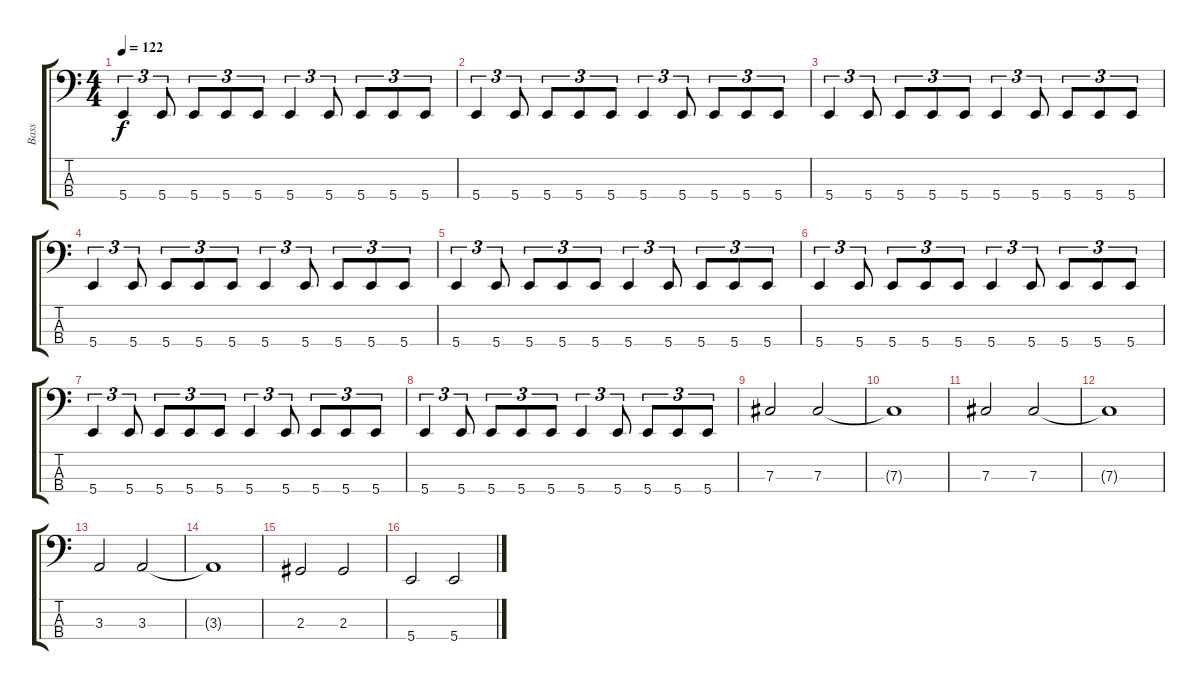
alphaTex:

\track ("Bass" "Bass") {instrument electricbassfinger}
\staff {score tabs}
\tuning (E2 B1 Gb1 B0) {hide}
\ts (4 4)
\tempo 122
\clef f4
\ks c
5.4.4{tu (3 2) dy f} 5.4.8{tu (3 2)} 5.4.8{tu (3 2)} 5.4.8{tu (3 2)} 5.4.8{tu (3 2)} 5.4.4{tu (3 2)} 5.4.8{tu (3 2)} 5.4.8{tu (3 2)} 5.4.8{tu (3 2)} 5.4.8{tu (3 2)} |
5.4.4{tu (3 2)} 5.4.8{tu (3 2)} 5.4.8{tu (3 2)} 5.4.8{tu (3 2)} 5.4.8{tu (3 2)} 5.4.4{tu (3 2)} 5.4.8{tu (3 2)} 5.4.8{tu (3 2)} 5.4.8{tu (3 2)} 5.4.8{tu (3 2)} |
5.4.4{tu (3 2)} 5.4.8{tu (3 2)} 5.4.8{tu (3 2)} 5.4.8{tu (3 2)} 5.4.8{tu (3 2)} 5.4.4{tu (3 2)} 5.4.8{tu (3 2)} 5.4.8{tu (3 2)} 5.4.8{tu (3 2)} 5.4.8{tu (3 2)} |
5.4.4{tu (3 2)} 5.4.8{tu (3 2)} 5.4.8{tu (3 2)} 5.4.8{tu (3 2)} 5.4.8{tu (3 2)} 5.4.4{tu (3 2)} 5.4.8{tu (3 2)} 5.4.8{tu (3 2)} 5.4.8{tu (3 2)} 5.4.8{tu (3 2)} |
5.4.4{tu (3 2)} 5.4.8{tu (3 2)} 5.4.8{tu (3 2)} 5.4.8{tu (3 2)} 5.4.8{tu (3 2)} 5.4.4{tu (3 2)} 5.4.8{tu (3 2)} 5.4.8{tu (3 2)} 5.4.8{tu (3 2)} 5.4.8{tu (3 2)} |
5.4.4{tu (3 2)} 5.4.8{tu (3 2)} 5.4.8{tu (3 2)} 5.4.8{tu (3 2)} 5.4.8{tu (3 2)} 5.4.4{tu (3 2)} 5.4.8{tu (3 2)} 5.4.8{tu (3 2)} 5.4.8{tu (3 2)} 5.4.8{tu (3 2)} |
5.4.4{tu (3 2)} 5.4.8{tu (3 2)} 5.4.8{tu (3 2)} 5.4.8{tu (3 2)} 5.4.8{tu (3 2)} 5.4.4{tu (3 2)} 5.4.8{tu (3 2)} 5.4.8{tu (3 2)} 5.4.8{tu (3 2)} 5.4.8{tu (3 2)} |
5.4.4{tu (3 2)} 5.4.8{tu (3 2)} 5.4.8{tu (3 2)} 5.4.8{tu (3 2)} 5.4.8{tu (3 2)} 5.4.4{tu (3 2)} 5.4.8{tu (3 2)} 5.4.8{tu (3 2)} 5.4.8{tu (3 2)} 5.4.8{tu (3 2)} |
7.3.2 7.3.2 |
7.3{t}.1 |
7.3.2 7.3.2 |
7.3{t}.1 |
3.3.2 3.3.2 |
3.3{t}.1 |
2.3.2 2.3.2 |
5.4.2 5.4.2
